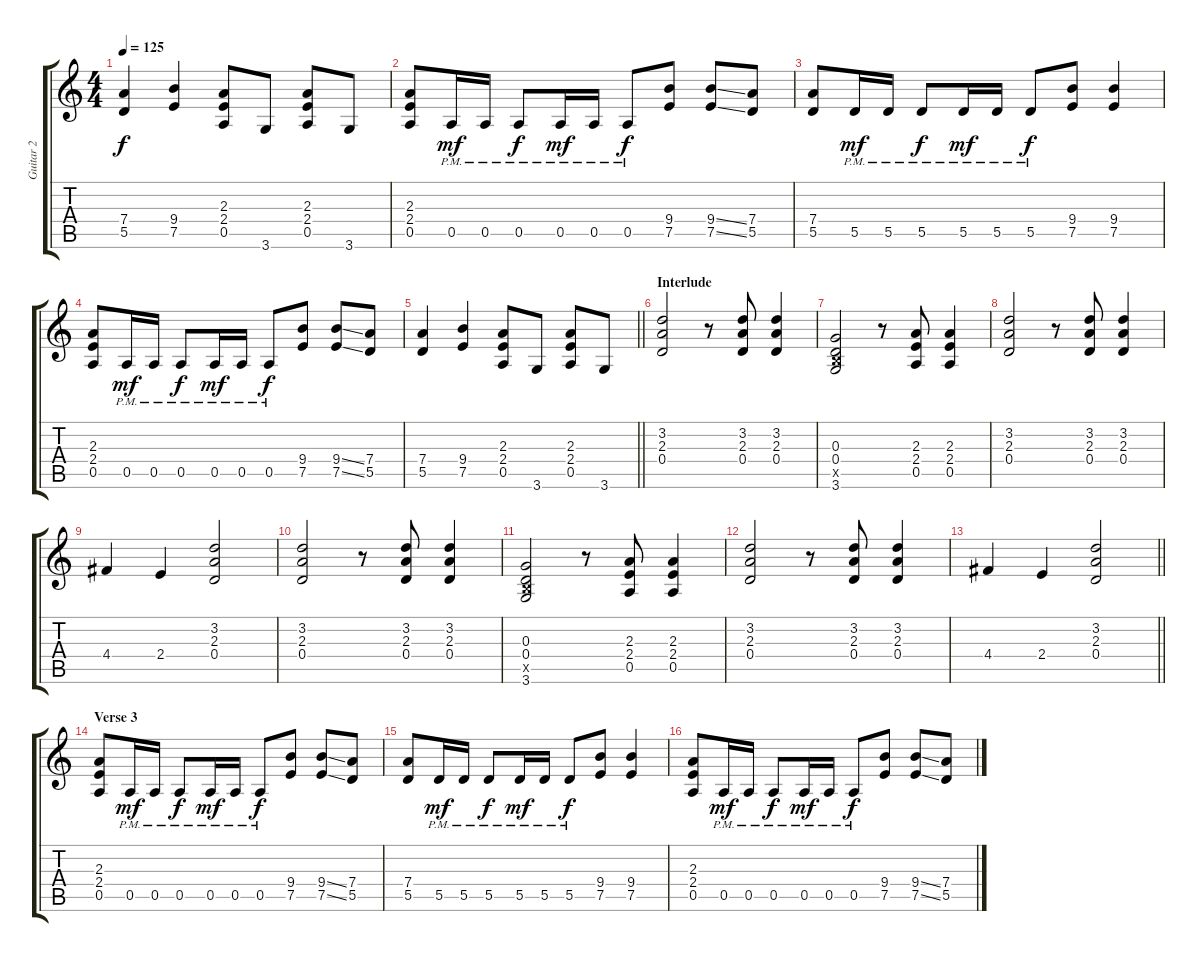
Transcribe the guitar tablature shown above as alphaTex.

\track ("Guitar 2" "Guitar 2") {instrument distortionguitar}
\staff {score tabs}
\tuning (E4 B3 G3 D3 A2 E2) {hide}
\ts (4 4)
\tempo 125
\clef g2
\ks c
(7.4 5.5).4{dy f} (9.4 7.5).4 (2.3 2.4 0.5).8 3.6.8 (2.3 2.4 0.5).8 3.6.8 |
(2.3 2.4 0.5).8 0.5{pm}.16{dy mf} 0.5{pm}.16 0.5{pm}.8{dy f} 0.5{pm}.16{dy mf} 0.5{pm}.16 0.5{pm}.8{dy f} (9.4 7.5).8 (9.4{ss} 7.5{ss}).8 (7.4 5.5).8 |
(7.4 5.5).8 5.5{pm}.16{dy mf} 5.5{pm}.16 5.5{pm}.8{dy f} 5.5{pm}.16{dy mf} 5.5{pm}.16 5.5{pm}.8{dy f} (9.4 7.5).8 (9.4 7.5).4 |
(2.3 2.4 0.5).8 0.5{pm}.16{dy mf} 0.5{pm}.16 0.5{pm}.8{dy f} 0.5{pm}.16{dy mf} 0.5{pm}.16 0.5{pm}.8{dy f} (9.4 7.5).8 (9.4{ss} 7.5{ss}).8 (7.4 5.5).8 |
\barLineRight lightlight
(7.4 5.5).4 (9.4 7.5).4 (2.3 2.4 0.5).8 3.6.8 (2.3 2.4 0.5).8 3.6.8 |
\section ("" "Interlude")
(3.2 2.3 0.4).2 r.8 (3.2 2.3 0.4).8 (3.2 2.3 0.4).4 |
(0.3 0.4 2.5{x} 3.6).2 r.8 (2.3 2.4 0.5).8 (2.3 2.4 0.5).4 |
(3.2 2.3 0.4).2 r.8 (3.2 2.3 0.4).8 (3.2 2.3 0.4).4 |
4.4.4 2.4.4 (3.2 2.3 0.4).2 |
(3.2 2.3 0.4).2 r.8 (3.2 2.3 0.4).8 (3.2 2.3 0.4).4 |
(0.3 0.4 2.5{x} 3.6).2 r.8 (2.3 2.4 0.5).8 (2.3 2.4 0.5).4 |
(3.2 2.3 0.4).2 r.8 (3.2 2.3 0.4).8 (3.2 2.3 0.4).4 |
\barLineRight lightlight
4.4.4 2.4.4 (3.2 2.3 0.4).2 |
\section ("" "Verse 3")
(2.3 2.4 0.5).8 0.5{pm}.16{dy mf} 0.5{pm}.16 0.5{pm}.8{dy f} 0.5{pm}.16{dy mf} 0.5{pm}.16 0.5{pm}.8{dy f} (9.4 7.5).8 (9.4{ss} 7.5{ss}).8 (7.4 5.5).8 |
(7.4 5.5).8 5.5{pm}.16{dy mf} 5.5{pm}.16 5.5{pm}.8{dy f} 5.5{pm}.16{dy mf} 5.5{pm}.16 5.5{pm}.8{dy f} (9.4 7.5).8 (9.4 7.5).4 |
(2.3 2.4 0.5).8 0.5{pm}.16{dy mf} 0.5{pm}.16 0.5{pm}.8{dy f} 0.5{pm}.16{dy mf} 0.5{pm}.16 0.5{pm}.8{dy f} (9.4 7.5).8 (9.4{ss} 7.5{ss}).8 (7.4 5.5).8
